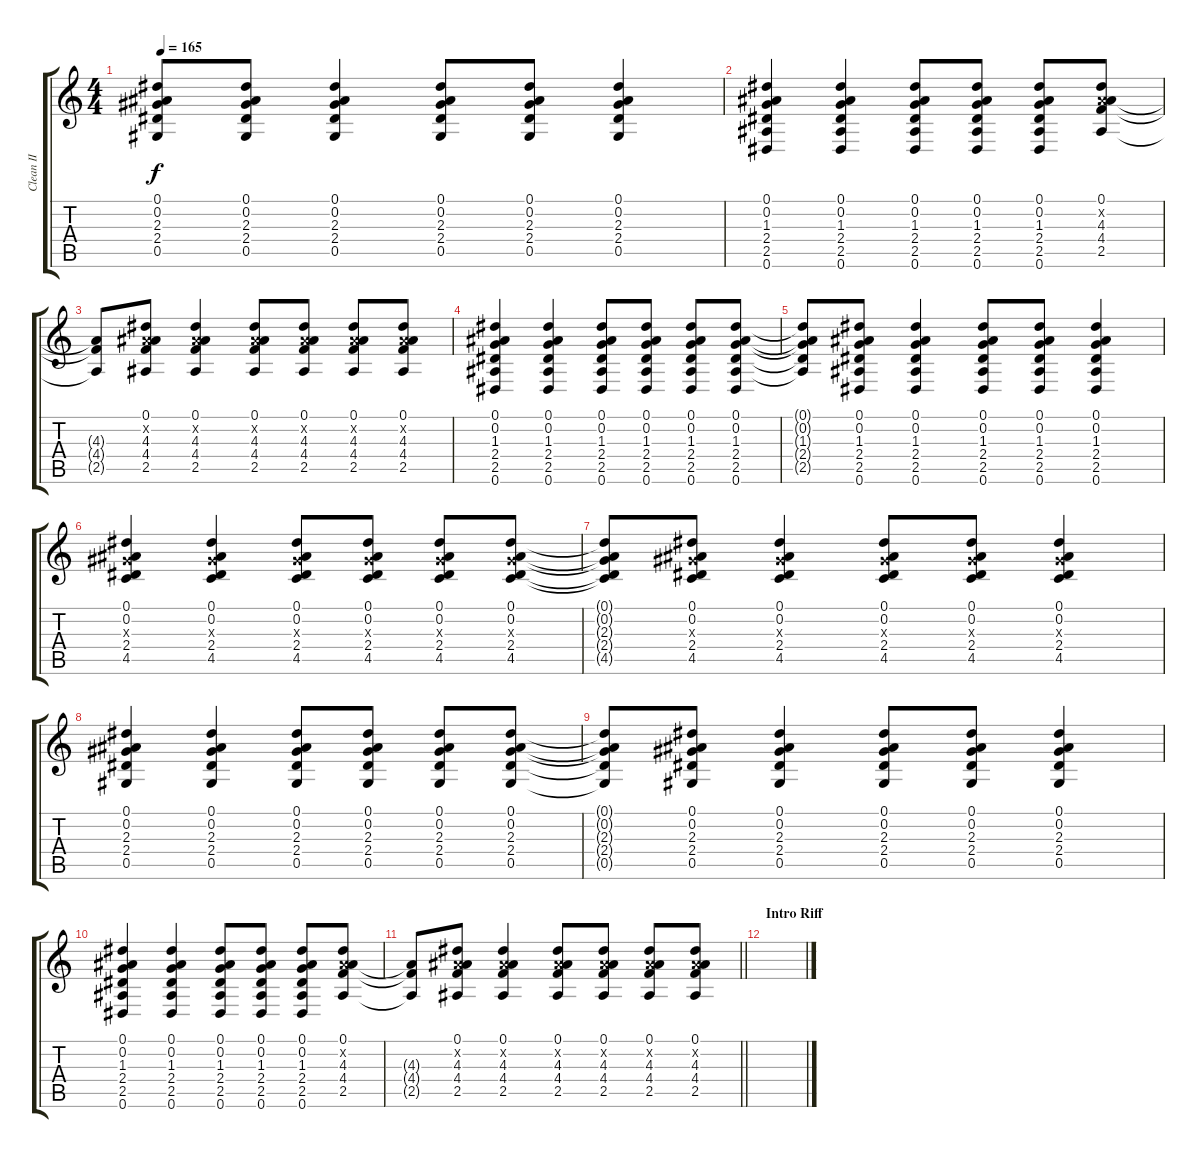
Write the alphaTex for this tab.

\track ("Clean II" "Clean II") {instrument electricguitarclean}
\staff {score tabs}
\tuning (Eb4 Bb3 Gb3 Db3 Ab2 Eb2) {hide}
\ts (4 4)
\tempo 165
\clef g2
\ks c
(0.1{t} 0.2{t} 2.3{t} 2.4{t} 0.5{t}).8{dy f} (0.1 0.2 2.3 2.4 0.5).8 (0.1 0.2 2.3 2.4 0.5).4 (0.1 0.2 2.3 2.4 0.5).8 (0.1 0.2 2.3 2.4 0.5).8 (0.1 0.2 2.3 2.4 0.5).4 |
(0.1 0.2 1.3 2.4 2.5 0.6).4 (0.1 0.2 1.3 2.4 2.5 0.6).4 (0.1 0.2 1.3 2.4 2.5 0.6).8 (0.1 0.2 1.3 2.4 2.5 0.6).8 (0.1 0.2 1.3 2.4 2.5 0.6).8 (0.1 0.2{x} 4.3 4.4 2.5).8 |
(4.3{t} 4.4{t} 2.5{t}).8 (0.1 0.2{x} 4.3 4.4 2.5).8 (0.1 0.2{x} 4.3 4.4 2.5).4 (0.1 0.2{x} 4.3 4.4 2.5).8 (0.1 0.2{x} 4.3 4.4 2.5).8 (0.1 0.2{x} 4.3 4.4 2.5).8 (0.1 0.2{x} 4.3 4.4 2.5).8 |
(0.1 0.2 1.3 2.4 2.5 0.6).4 (0.1 0.2 1.3 2.4 2.5 0.6).4 (0.1 0.2 1.3 2.4 2.5 0.6).8 (0.1 0.2 1.3 2.4 2.5 0.6).8 (0.1 0.2 1.3 2.4 2.5 0.6).8 (0.1 0.2 1.3 2.4 2.5 0.6).8 |
(0.1{t} 0.2{t} 1.3{t} 2.4{t} 2.5{t}).8 (0.1 0.2 1.3 2.4 2.5 0.6).8 (0.1 0.2 1.3 2.4 2.5 0.6).4 (0.1 0.2 1.3 2.4 2.5 0.6).8 (0.1 0.2 1.3 2.4 2.5 0.6).8 (0.1 0.2 1.3 2.4 2.5 0.6).4 |
(0.1 0.2 2.3{x} 2.4 4.5).4 (0.1 0.2 2.3{x} 2.4 4.5).4 (0.1 0.2 2.3{x} 2.4 4.5).8 (0.1 0.2 2.3{x} 2.4 4.5).8 (0.1 0.2 2.3{x} 2.4 4.5).8 (0.1 0.2 2.3{x} 2.4 4.5).8 |
(0.1{t} 0.2{t} 2.3{t} 2.4{t} 4.5{t}).8 (0.1 0.2 2.3{x} 2.4 4.5).8 (0.1 0.2 2.3{x} 2.4 4.5).4 (0.1 0.2 2.3{x} 2.4 4.5).8 (0.1 0.2 2.3{x} 2.4 4.5).8 (0.1 0.2 2.3{x} 2.4 4.5).4 |
(0.1 0.2 2.3 2.4 0.5).4 (0.1 0.2 2.3 2.4 0.5).4 (0.1 0.2 2.3 2.4 0.5).8 (0.1 0.2 2.3 2.4 0.5).8 (0.1 0.2 2.3 2.4 0.5).8 (0.1 0.2 2.3 2.4 0.5).8 |
(0.1{t} 0.2{t} 2.3{t} 2.4{t} 0.5{t}).8 (0.1 0.2 2.3 2.4 0.5).8 (0.1 0.2 2.3 2.4 0.5).4 (0.1 0.2 2.3 2.4 0.5).8 (0.1 0.2 2.3 2.4 0.5).8 (0.1 0.2 2.3 2.4 0.5).4 |
(0.1 0.2 1.3 2.4 2.5 0.6).4 (0.1 0.2 1.3 2.4 2.5 0.6).4 (0.1 0.2 1.3 2.4 2.5 0.6).8 (0.1 0.2 1.3 2.4 2.5 0.6).8 (0.1 0.2 1.3 2.4 2.5 0.6).8 (0.1 0.2{x} 4.3 4.4 2.5).8 |
\barLineRight lightlight
(4.3{t} 4.4{t} 2.5{t}).8 (0.1 0.2{x} 4.3 4.4 2.5).8 (0.1 0.2{x} 4.3 4.4 2.5).4 (0.1 0.2{x} 4.3 4.4 2.5).8 (0.1 0.2{x} 4.3 4.4 2.5).8 (0.1 0.2{x} 4.3 4.4 2.5).8 (0.1 0.2{x} 4.3 4.4 2.5).8 |
\section ("" "Intro Riff")
